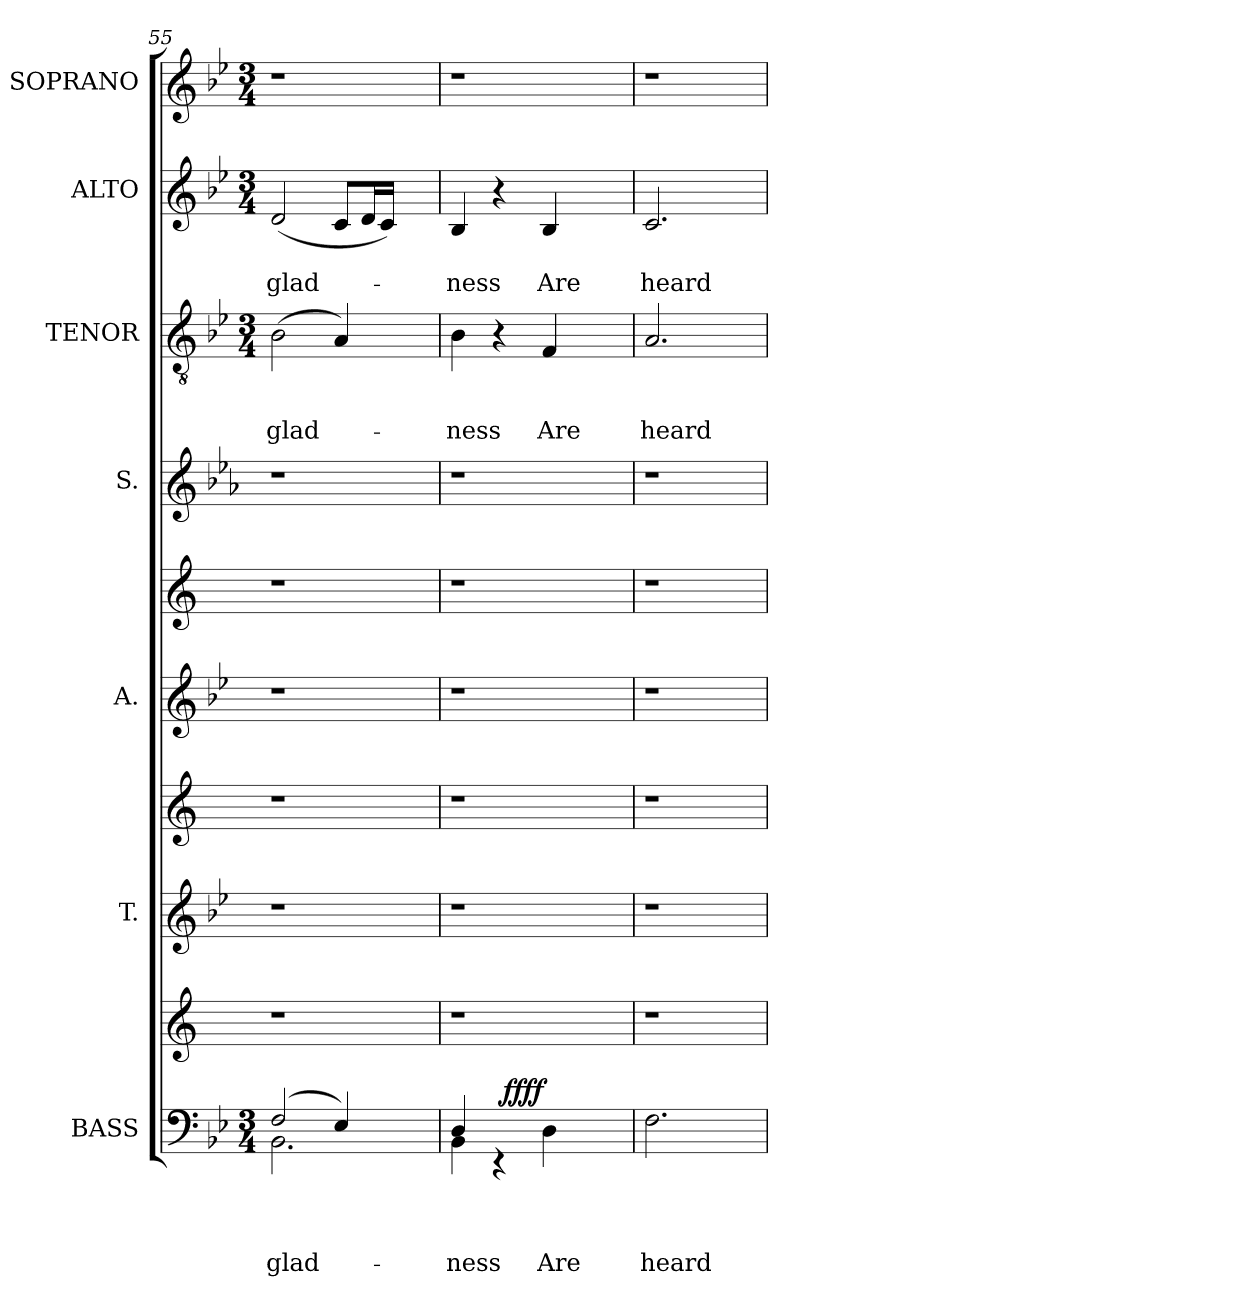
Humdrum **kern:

**kern	**text	**text	**text	**text	**dynam	**kern	**kern	**kern	**kern	**kern	**kern	**kern	**text	**text	**text	**kern	**text	**text	**kern
*part10	*part10	*part10	*part10	*part10	*part10	*part9	*part8	*part7	*part6	*part5	*part4	*part3	*part3	*part3	*part3	*part2	*part2	*part2	*part1
*staff10	*staff10	*staff10	*staff10	*staff10	*staff10	*staff9	*staff8	*staff7	*staff6	*staff5	*staff4	*staff3	*staff3	*staff3	*staff3	*staff2	*staff2	*staff2	*staff1
*I"BASS	*	*	*	*	*	*	*I"T.	*	*I"A.	*	*I"S.	*I"TENOR	*	*	*	*I"ALTO	*	*	*I"SOPRANO
*I'B.	*	*	*	*	*	*	*I'T.	*	*I'A.	*	*I'S.	*I'T.	*	*	*	*I'A.	*	*	*I'S.
*clefF4	*	*	*	*	*	*clefG2	*clefG2	*clefG2	*clefG2	*clefG2	*clefG2	*clefGv2	*	*	*	*clefG2	*	*	*clefG2
*	*	*	*	*	*	*ITrd1c2	*	*ITrd1c2	*	*ITrd1c2	*ITrd3c5	*	*	*	*	*	*	*	*
*k[b-e-]	*	*	*	*	*	*k[b-e-]	*k[b-e-]	*k[b-e-]	*k[b-e-]	*k[b-e-]	*k[b-e-]	*k[b-e-]	*	*	*	*k[b-e-]	*	*	*k[b-e-]
*B-:	*	*	*	*	*	*B-:	*B-:	*B-:	*B-:	*B-:	*B-:	*B-:	*	*	*	*B-:	*	*	*B-:
*M3/4	*	*	*	*	*	*	*	*	*	*	*	*M3/4	*	*	*	*M3/4	*	*	*M3/4
=55	=55	=55	=55	=55	=55	=55	=55	=55	=55	=55	=55	=55	=55	=55	=55	=55	=55	=55	=55
!	!	!	!	!LO:LY:b	!	!	!	!	!	!	!	!	!	!	!LO:LY:b	!	!	!LO:LY:b	!LO:N:vis=1
*^	*	*	*	*	*	*	*	*	*	*	*	*	*	*	*	*	*	*	*
(2F/	2.BB-\	.	.	.	glad-	.	1r	1r	1r	1r	1r	1r	(>2B-\	.	.	glad-	(<2d/	.	glad-	2.r
4E-/)	.	.	.	.	.	.	.	.	.	.	.	.	4A/)	.	.	.	8c/L	.	.	.
.	.	.	.	.	.	.	.	.	.	.	.	.	.	.	.	.	16d/L	.	.	.
.	.	.	.	.	.	.	.	.	.	.	.	.	.	.	.	.	16c/JJ)	.	.	.
4ryy	4ryy	.	.	.	.	.	.	.	.	.	.	.	4ryy	.	.	.	4ryy	.	.	4ryy
=56	=56	=56	=56	=56	=56	=56	=56	=56	=56	=56	=56	=56	=56	=56	=56	=56	=56	=56	=56	=56
!	!	!	!	!	!LO:LY:b	!	!	!	!	!	!	!	!	!	!	!LO:LY:b	!	!	!LO:LY:b	!LO:N:vis=1
*	*^	*	*	*	*	*	*	*	*	*	*	*	*	*	*	*	*	*	*	*
4D/	4BB-\	4ryy	.	.	.	-ness	.	1r	1r	1r	1r	1r	1r	4B-\	.	.	-ness	4B-/	.	-ness	2.r
4ryy	4rtEE	32ryy	.	.	.	.	.	.	.	.	.	.	.	4r	.	.	.	4r	.	.	.
!	!	!	!	!	!	!	!LO:DY:a	!	!	!	!	!	!	!	!	!	!	!	!	!	!
.	.	2ryy	.	.	.	.	ffff	.	.	.	.	.	.	.	.	.	.	.	.	.	.
!	!	!	!	!	!	!LO:LY:b	!	!	!	!	!	!	!	!	!	!	!LO:LY:b	!	!	!LO:LY:b	!
2ryy	4D\	.	.	.	.	Are	.	.	.	.	.	.	.	4F/	.	.	Are	4B-/	.	Are	.
.	4ryy	.	.	.	.	.	.	.	.	.	.	.	.	4ryy	.	.	.	4ryy	.	.	4ryy
.	.	8..ryy	.	.	.	.	.	.	.	.	.	.	.	.	.	.	.	.	.	.	.
=57	=57	=57	=57	=57	=57	=57	=57	=57	=57	=57	=57	=57	=57	=57	=57	=57	=57	=57	=57	=57	=57
!	!	!	!	!	!	!LO:LY:b	!	!	!	!	!	!	!	!	!	!	!LO:LY:b	!	!	!LO:LY:b	!LO:N:vis=1
*v	*v	*v	*	*	*	*	*	*	*	*	*	*	*	*	*	*	*	*	*	*	*
2.F\	.	.	.	heard	.	1r	1r	1r	1r	1r	1r	2.A/	.	.	heard	2.c/	.	heard	2.r
4ryy	.	.	.	.	.	.	.	.	.	.	.	4ryy	.	.	.	4ryy	.	.	4ryy
=	=	=	=	=	=	=	=	=	=	=	=	=	=	=	=	=	=	=	=
*-	*-	*-	*-	*-	*-	*-	*-	*-	*-	*-	*-	*-	*-	*-	*-	*-	*-	*-	*-
